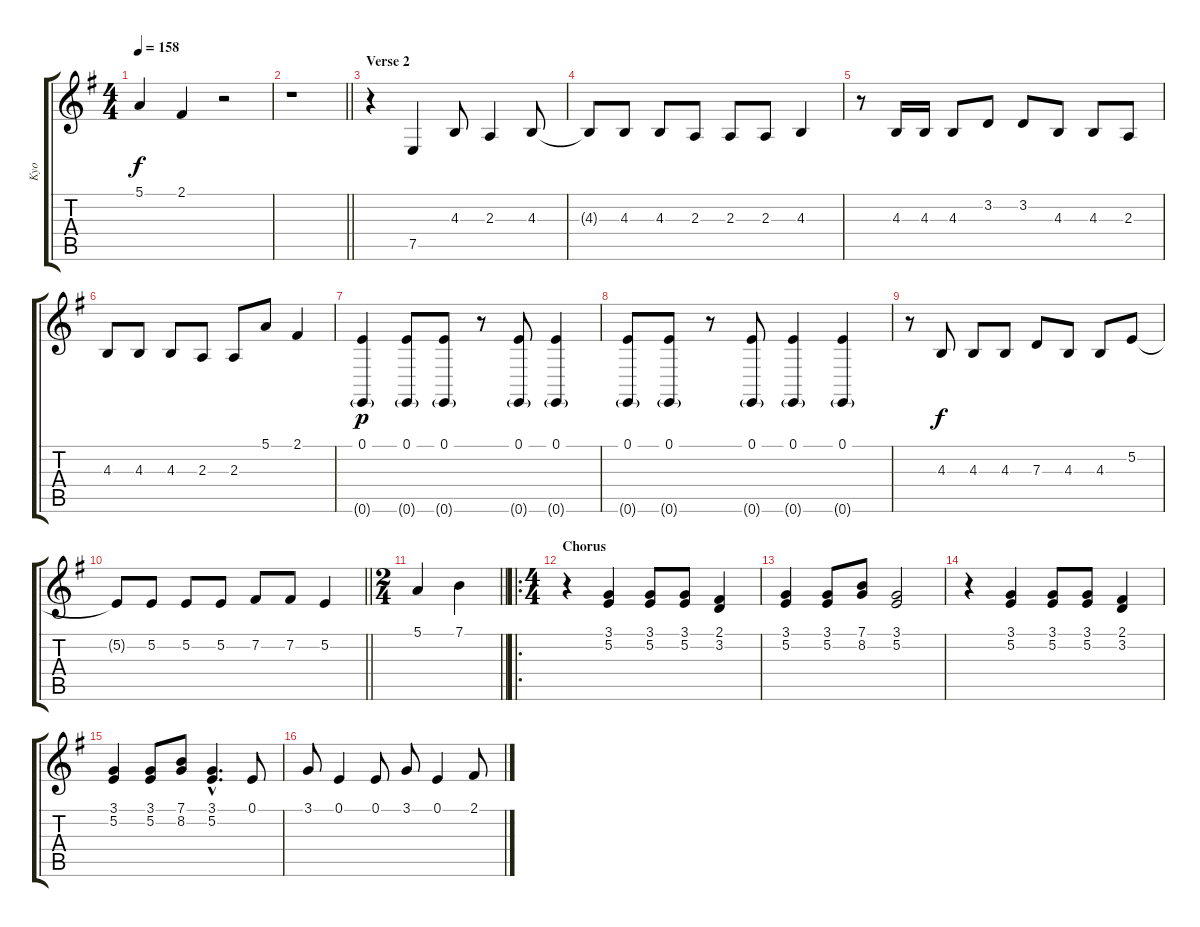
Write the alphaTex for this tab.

\track ("Kyo" "Kyo") {instrument sopranosax}
\staff {score tabs}
\tuning (E4 B3 G3 D3 A2 E2) {hide}
\ts (4 4)
\tempo 158
\clef g2
\ks g
5.1.4{dy f} 2.1.4 r.2 |
\barLineRight lightlight
r.1 |
\section ("" "Verse 2")
r.4 7.5.4 4.3.8 2.3.4 4.3.8 |
4.3{t}.8 4.3.8 4.3.8 2.3.8 2.3.8 2.3.8 4.3.4 |
r.8 4.3.16 4.3.16 4.3.8 3.2.8 3.2.8 4.3.8 4.3.8 2.3.8 |
4.3.8 4.3.8 4.3.8 2.3.8 2.3.8 5.1.8 2.1.4 |
(0.1 0.6{g}).4{dy p balance 8} (0.1 0.6{g}).8{balance 0} (0.1 0.6{g}).8{balance 16} r.8 (0.1 0.6{g}).8{balance 0} (0.1 0.6{g}).4{balance 12} |
(0.1 0.6{g}).8{balance 4} (0.1 0.6{g}).8{balance 16} r.8 (0.1 0.6{g}).8{balance 0} (0.1 0.6{g}).4 (0.1 0.6{g}).4{balance 4} |
r.8 4.3.8{dy f} 4.3.8 4.3.8 7.3.8 4.3.8 4.3.8 5.2.8 |
\barLineRight lightlight
5.2{t}.8 5.2.8 5.2.8 5.2.8 7.2.8 7.2.8 5.2.4 |
\ts (2 4)
\barLineRight lightlight
5.1.4 7.1.4 |
\ro
\ts (4 4)
\section ("" "Chorus")
r.4 (3.1 5.2).4 (3.1 5.2).8 (3.1 5.2).8 (2.1 3.2).4 |
(3.1 5.2).4 (3.1 5.2).8 (7.1 8.2).8 (3.1 5.2).2 |
r.4 (3.1 5.2).4 (3.1 5.2).8 (3.1 5.2).8 (2.1 3.2).4 |
(3.1 5.2).4 (3.1 5.2).8 (7.1 8.2).8 (3.1{hac} 5.2{hac}).4{d} 0.1.8 |
3.1.8 0.1.4 0.1.8 3.1.8 0.1.4 2.1.8
